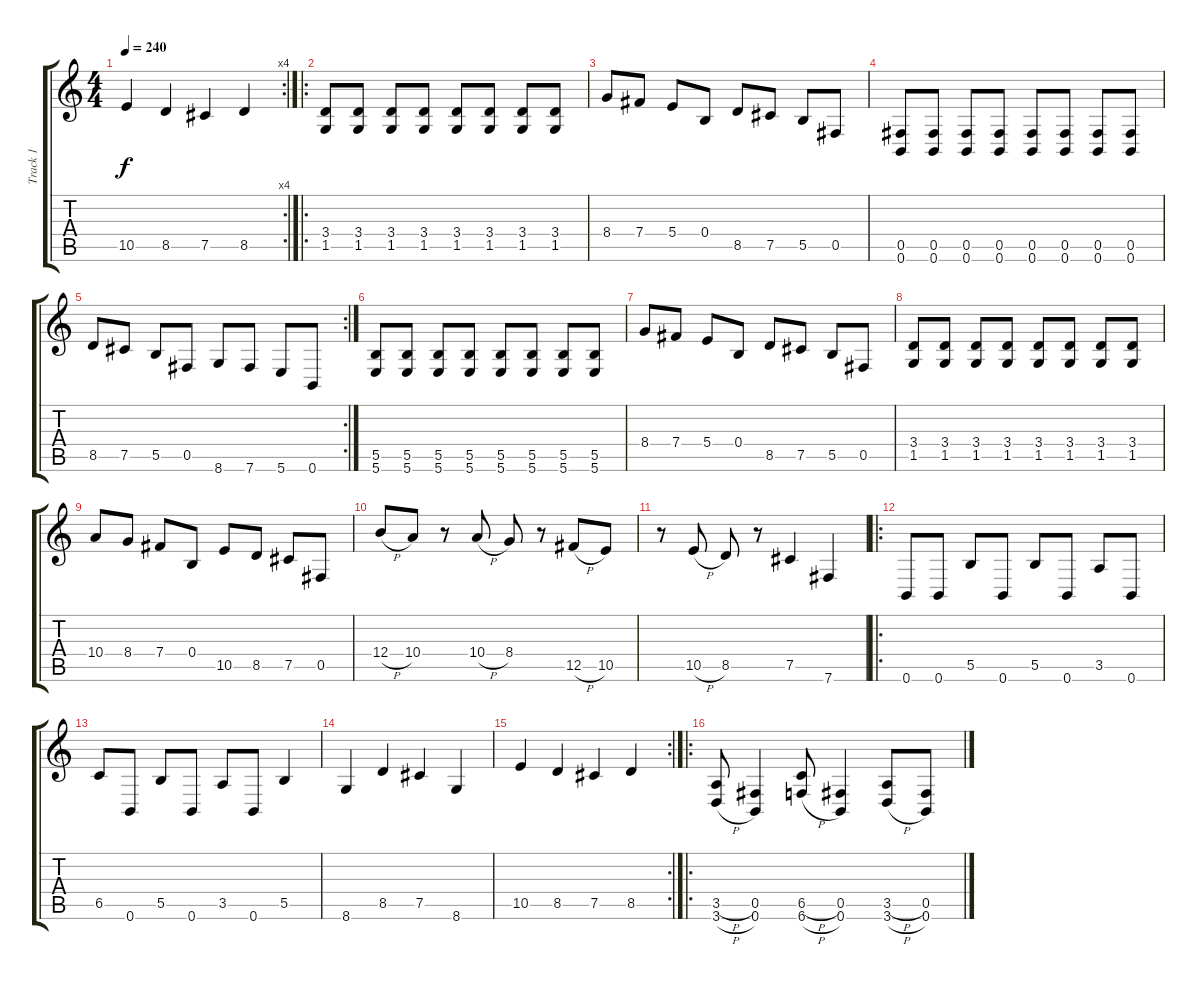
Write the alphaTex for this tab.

\track ("Track 1" "Track 1") {instrument distortionguitar}
\staff {score tabs}
\tuning (Db4 Ab3 E3 B2 Gb2 B1) {hide}
\rc 4
\ts (4 4)
\tempo 240
\clef g2
\ks c
10.5.4{dy f} 8.5.4 7.5.4 8.5.4 |
\ro
(3.4 1.5).8 (3.4 1.5).8 (3.4 1.5).8 (3.4 1.5).8 (3.4 1.5).8 (3.4 1.5).8 (3.4 1.5).8 (3.4 1.5).8 |
8.4.8 7.4.8 5.4.8 0.4.8 8.5.8 7.5.8 5.5.8 0.5.8 |
(0.5 0.6).8 (0.5 0.6).8 (0.5 0.6).8 (0.5 0.6).8 (0.5 0.6).8 (0.5 0.6).8 (0.5 0.6).8 (0.5 0.6).8 |
\rc 2
8.5.8 7.5.8 5.5.8 0.5.8 8.6.8 7.6.8 5.6.8 0.6.8 |
(5.5 5.6).8 (5.5 5.6).8 (5.5 5.6).8 (5.5 5.6).8 (5.5 5.6).8 (5.5 5.6).8 (5.5 5.6).8 (5.5 5.6).8 |
8.4.8 7.4.8 5.4.8 0.4.8 8.5.8 7.5.8 5.5.8 0.5.8 |
(3.4 1.5).8 (3.4 1.5).8 (3.4 1.5).8 (3.4 1.5).8 (3.4 1.5).8 (3.4 1.5).8 (3.4 1.5).8 (3.4 1.5).8 |
10.4.8 8.4.8 7.4.8 0.4.8 10.5.8 8.5.8 7.5.8 0.5.8 |
12.4{h}.8 10.4.8 r.8 10.4{h}.8 8.4.8 r.8 12.5{h}.8 10.5.8 |
r.8 10.5{h}.8 8.5.8 r.8 7.5.4 7.6.4 |
\ro
0.6.8 0.6.8 5.5.8 0.6.8 5.5.8 0.6.8 3.5.8 0.6.8 |
6.5.8 0.6.8 5.5.8 0.6.8 3.5.8 0.6.8 5.5.4 |
8.6.4 8.5.4 7.5.4 8.6.4 |
\rc 2
10.5.4 8.5.4 7.5.4 8.5.4 |
\ro
(3.5{h} 3.6{h}).8 (0.5 0.6).4 (6.5{h} 6.6{h}).8 (0.5 0.6).4 (3.5{h} 3.6{h}).8 (0.5 0.6).8
